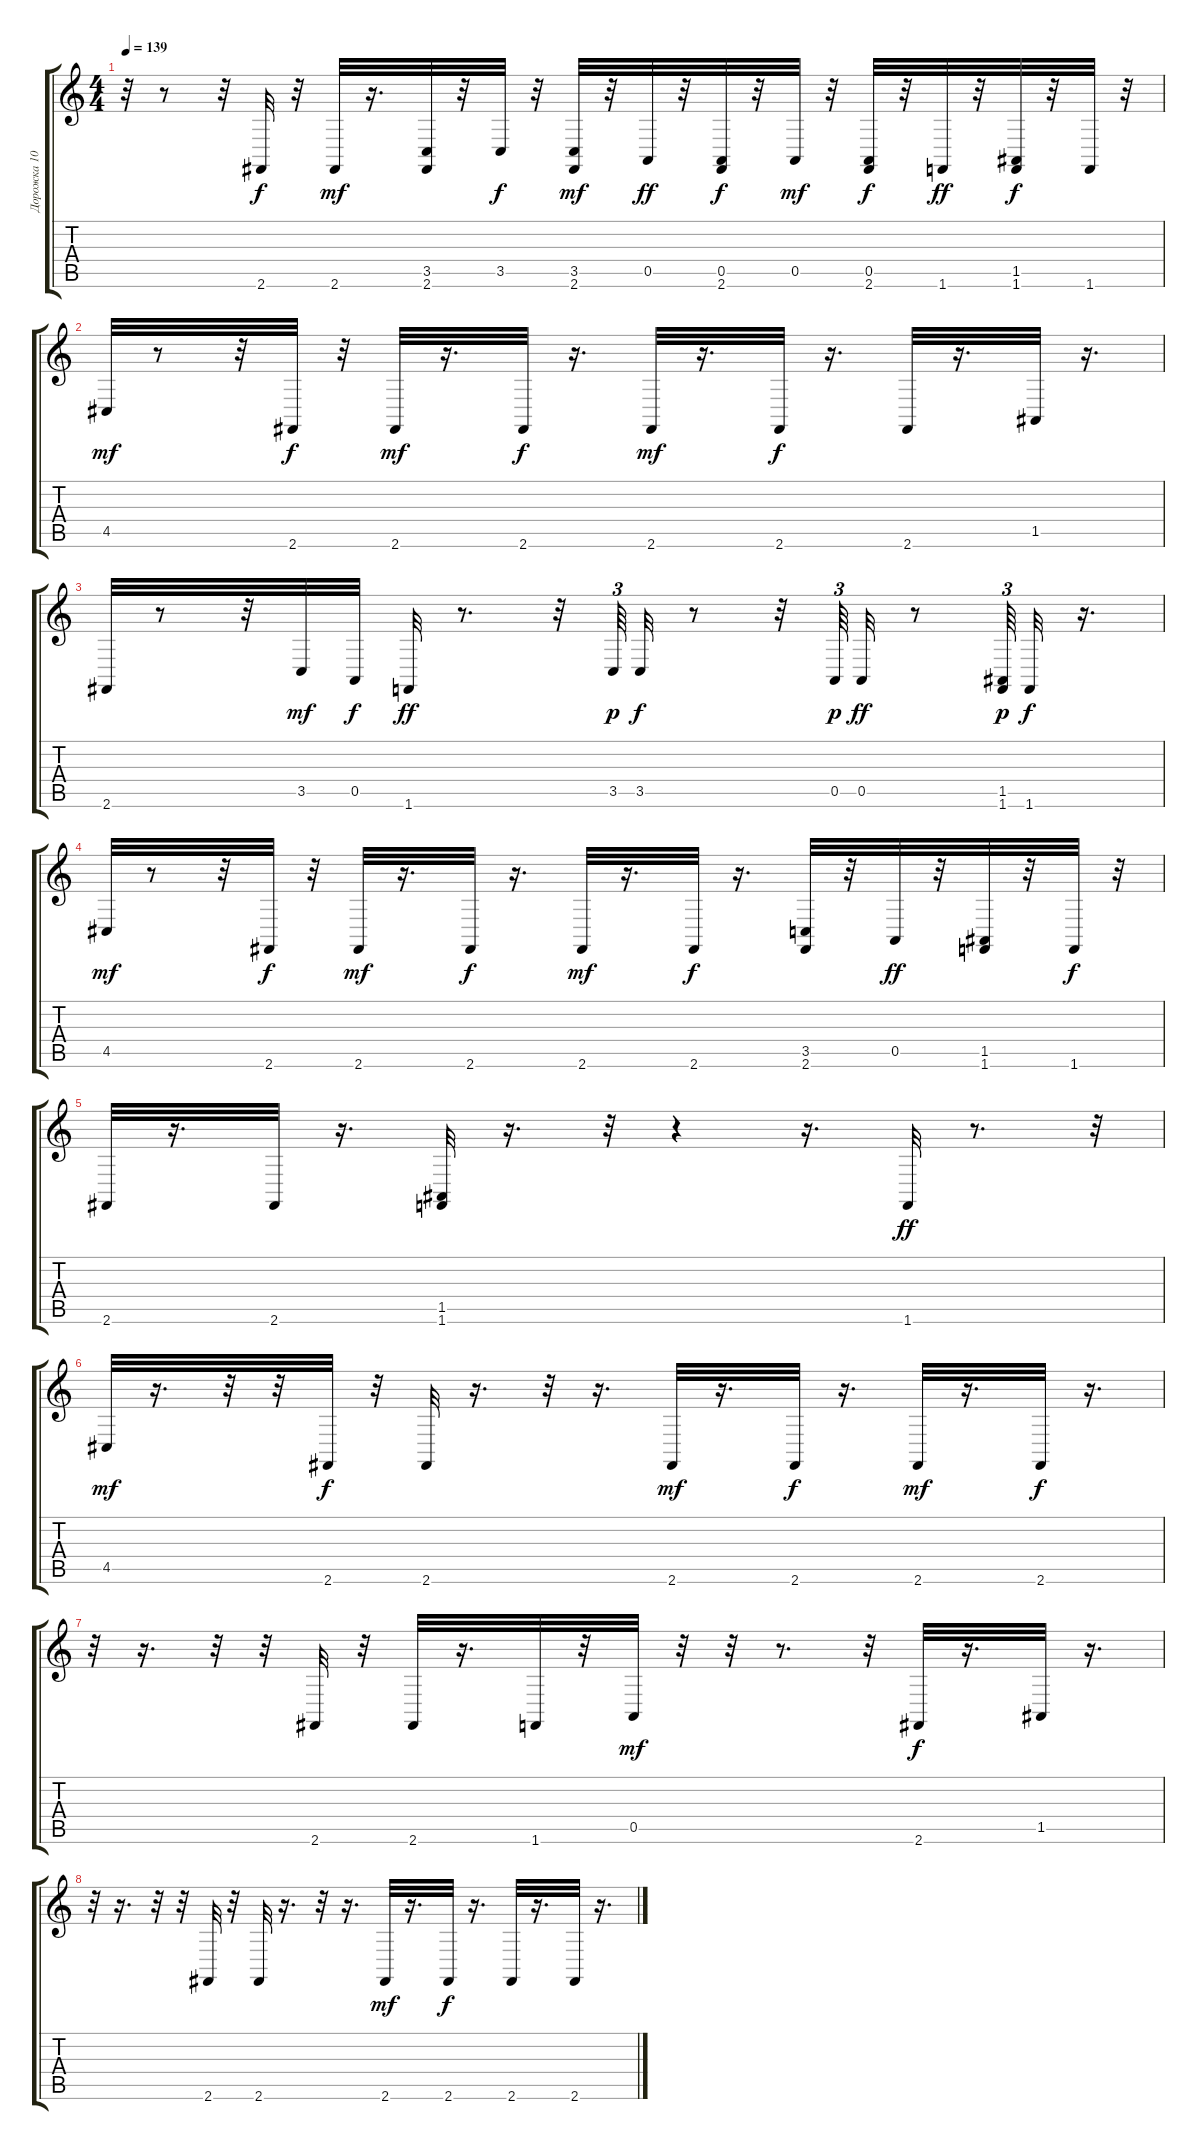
\track ("Дорожка 10" "Дорожка 10") {instrument drawbarorgan}
\staff {score tabs}
\tuning (E4 B3 G3 D3 A2 E2) {hide}
\ts (4 4)
\tempo 139
\clef g2
\ks c
r.32{dy f} r.8 r.32 2.6.32 r.32 2.6.32{dy mf} r.16{d} (3.5 2.6).32 r.32 3.5.32{dy f} r.32 (3.5 2.6).32{dy mf} r.32 0.5.32{dy ff} r.32 (0.5 2.6).32{dy f} r.32 0.5.32{dy mf} r.32 (0.5 2.6).32{dy f} r.32 1.6.32{dy ff} r.32 (1.5 1.6).32{dy f} r.32 1.6.32 r.32 |
4.5.32{dy mf} r.8 r.32 2.6.32{dy f} r.32 2.6.32{dy mf} r.16{d} 2.6.32{dy f} r.16{d} 2.6.32{dy mf} r.16{d} 2.6.32{dy f} r.16{d} 2.6.32 r.16{d} 1.5.32 r.16{d} |
2.6.32 r.8 r.32 3.5.32{dy mf} 0.5.32{dy f} 1.6.32{dy ff} r.8{d} r.32 3.5.64{tu (3 2) dy p} 3.5.32{dy f} r.8 r.32 0.5.64{tu (3 2) dy p} 0.5.32{dy ff} r.8 (1.5 1.6).64{tu (3 2) dy p} 1.6.32{dy f} r.16{d} |
4.5.32{dy mf} r.8 r.32 2.6.32{dy f} r.32 2.6.32{dy mf} r.16{d} 2.6.32{dy f} r.16{d} 2.6.32{dy mf} r.16{d} 2.6.32{dy f} r.16{d} (3.5 2.6).32 r.32 0.5.32{dy ff} r.32 (1.5 1.6).32 r.32 1.6.32{dy f} r.32 |
2.6.32 r.16{d} 2.6.32 r.16{d} (1.5 1.6).32 r.16{d} r.32 r.4 r.16{d} 1.6.32{dy ff} r.8{d} r.32 |
4.5.32{dy mf} r.16{d} r.32 r.32 2.6.32{dy f} r.32 2.6.32 r.16{d} r.32 r.16{d} 2.6.32{dy mf} r.16{d} 2.6.32{dy f} r.16{d} 2.6.32{dy mf} r.16{d} 2.6.32{dy f} r.16{d} |
r.32 r.16{d} r.32 r.32 2.6.32 r.32 2.6.32 r.16{d} 1.6.32 r.32 0.5.32{dy mf} r.32 r.32 r.8{d} r.32 2.6.32{dy f} r.16{d} 1.5.32 r.16{d} |
r.32 r.16{d} r.32 r.32 2.6.32 r.32 2.6.32 r.16{d} r.32 r.16{d} 2.6.32{dy mf} r.16{d} 2.6.32{dy f} r.16{d} 2.6.32 r.16{d} 2.6.32 r.16{d}
